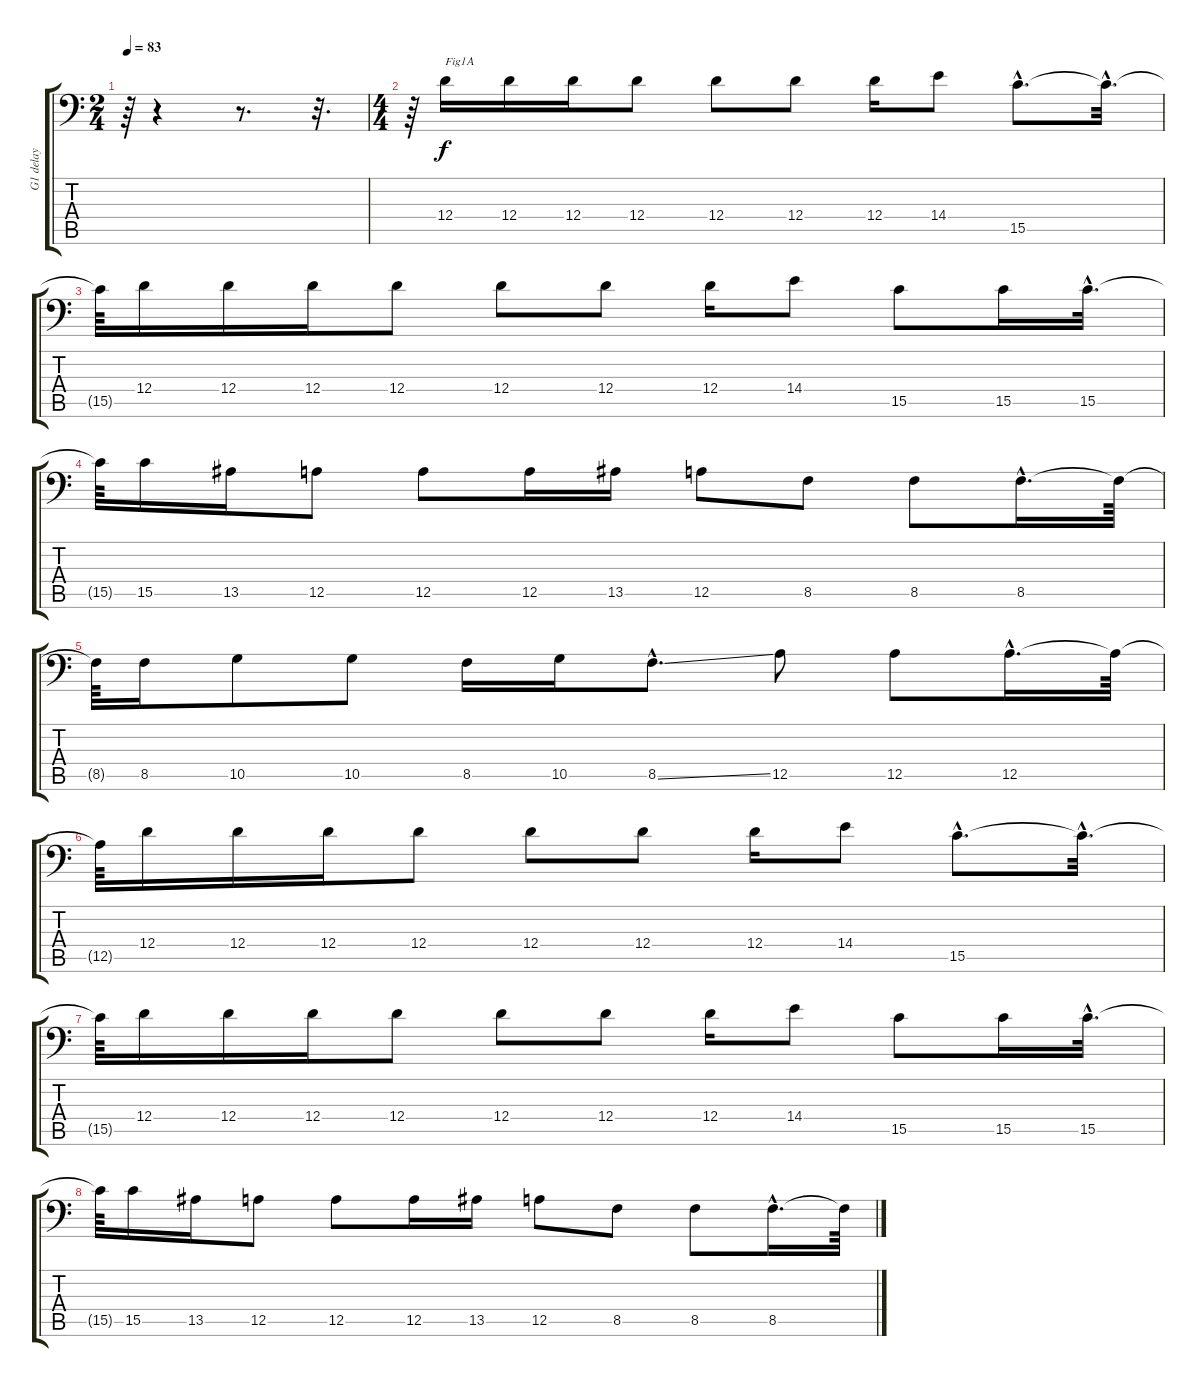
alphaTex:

\track ("G1 delay" "G1 delay") {instrument electricguitarclean}
\staff {score tabs}
\tuning (E3 B2 G2 D2 A1 E1) {hide}
\ts (2 4)
\tempo 83
\clef f4
\ks c
r.64{dy f instrument electricguitarclean} r.4 r.8{d} r.32{d} |
\ts (4 4)
r.64 12.4.16{txt "Fig1A"} 12.4.16 12.4.16 12.4.8 12.4.8 12.4.8 12.4.16 14.4.8 15.5{hac}.8{d} 15.5{hac t}.32{d} |
15.5{t}.64 12.4.16 12.4.16 12.4.16 12.4.8 12.4.8 12.4.8 12.4.16 14.4.8 15.5.8 15.5.16 15.5{hac}.32{d} |
15.5{t}.64 15.5.16 13.5.16 12.5.8 12.5.8 12.5.16 13.5.16 12.5.8 8.5.8 8.5.8 8.5{hac}.16{d} 8.5{t}.64 |
8.5{t}.64 8.5.16 10.5.8 10.5.8 8.5.16 10.5.16 8.5{ss hac}.8{d} 12.5.8 12.5.8 12.5{hac}.16{d} 12.5{t}.64 |
12.5{t}.64 12.4.16 12.4.16 12.4.16 12.4.8 12.4.8 12.4.8 12.4.16 14.4.8 15.5{hac}.8{d} 15.5{hac t}.32{d} |
15.5{t}.64 12.4.16 12.4.16 12.4.16 12.4.8 12.4.8 12.4.8 12.4.16 14.4.8 15.5.8 15.5.16 15.5{hac}.32{d} |
15.5{t}.64 15.5.16 13.5.16 12.5.8 12.5.8 12.5.16 13.5.16 12.5.8 8.5.8 8.5.8 8.5{hac}.16{d} 8.5{t}.64
